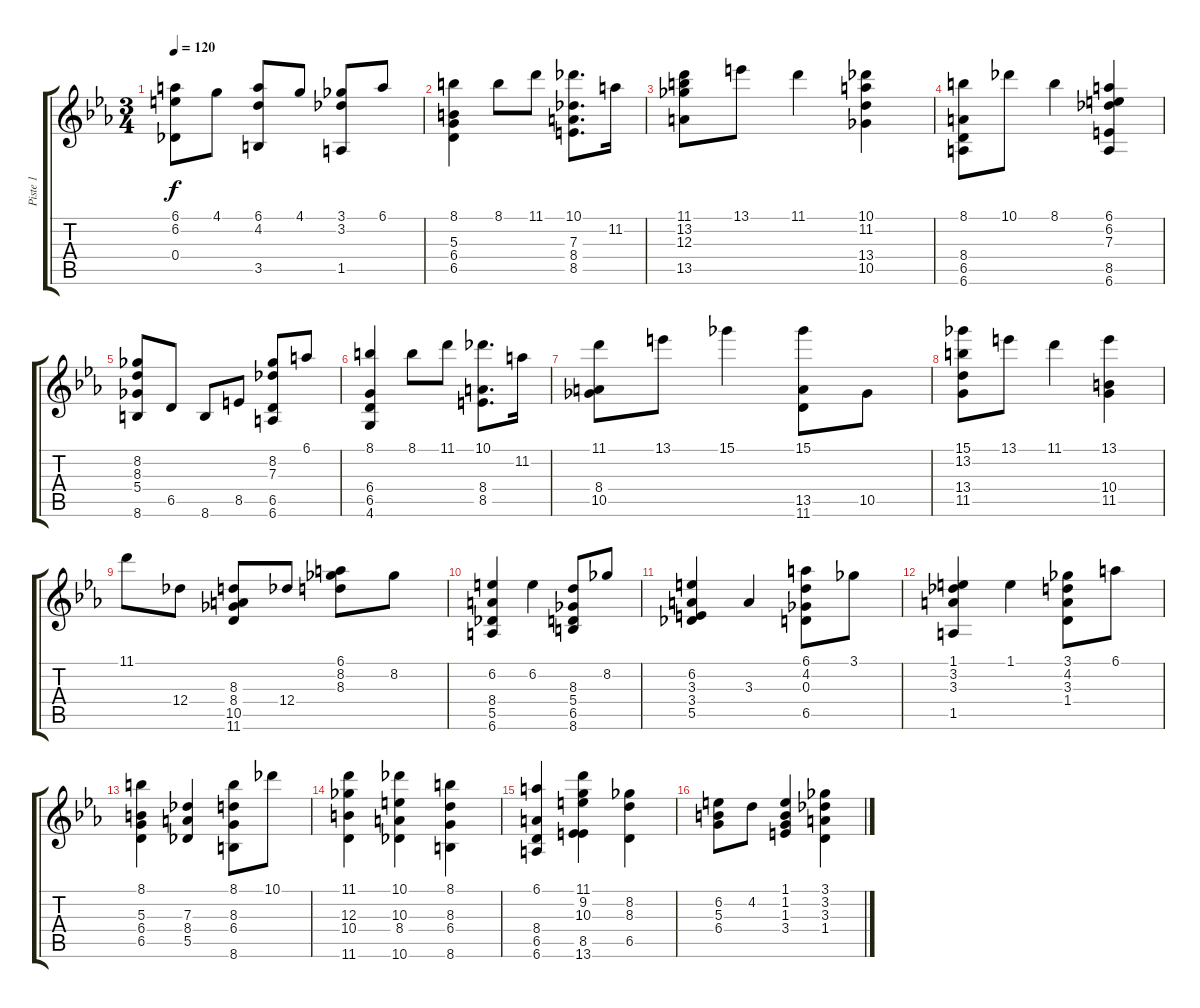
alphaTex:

\track ("Piste 1" "Piste 1") {instrument acousticguitarnylon}
\staff {score tabs}
\tuning (Eb4 Bb3 Gb3 Db3 Ab2 Eb2) {hide}
\ts (3 4)
\tempo 120
\clef g2
\ks eb
(6.1 6.2 0.4).8{dy f} 4.1.8 (6.1 4.2 3.5).8 4.1.8 (3.1 3.2 1.5).8 6.1.8 |
(8.1 5.3 6.4 6.5).4 8.1.8 11.1.8 (10.1 7.3 8.4 8.5).8{d} 11.2.16 |
(11.1 13.2 12.3 13.5).8 13.1.8 11.1.4 (10.1 11.2 13.4 10.5).4 |
(8.1 8.4 6.5 6.6).8 10.1.8 8.1.4 (6.1 6.2 7.3 8.5 6.6).4 |
(8.2 8.3 5.4 8.6).8 6.5.8 8.6.8 8.5.8 (8.2 7.3 6.5 6.6).8 6.1.8 |
(8.1 6.4 6.5 4.6).4 8.1.8 11.1.8 (10.1 8.4 8.5).8{d} 11.2.16 |
(11.1 8.4 10.5).8 13.1.8 15.1.4 (15.1 13.5 11.6).8 10.5.8 |
(15.1 13.2 13.4 11.5).8 13.1.8 11.1.4 (13.1 10.4 11.5).4 |
11.1.8 12.4.8 (8.3 8.4 10.5 11.6).8 12.4.8 (6.1 8.2 8.3).8 8.2.8 |
(6.2 8.4 5.5 6.6).4 6.2.4 (8.3 5.4 6.5 8.6).8 8.2.8 |
(6.2 3.3 3.4 5.5).4 3.3.4 (6.1 4.2 0.3 6.5).8 3.1.8 |
(1.1 3.2 3.3 1.5).4 1.1.4 (3.1 4.2 3.3 1.4).8 6.1.8 |
(8.1 5.3 6.4 6.5).4 (7.3 8.4 5.5).4 (8.1 8.3 6.4 8.6).8 10.1.8 |
(11.1 12.3 10.4 11.6).4 (10.1 10.3 8.4 10.6).4 (8.1 8.3 6.4 8.6).4 |
(6.1 8.4 6.5 6.6).4 (11.1 9.2 10.3 8.5 13.6).4 (8.2 8.3 6.5).4 |
(6.2 5.3 6.4).8 4.2.8 (1.1 1.2 1.3 3.4).4 (3.1 3.2 3.3 1.4).4
